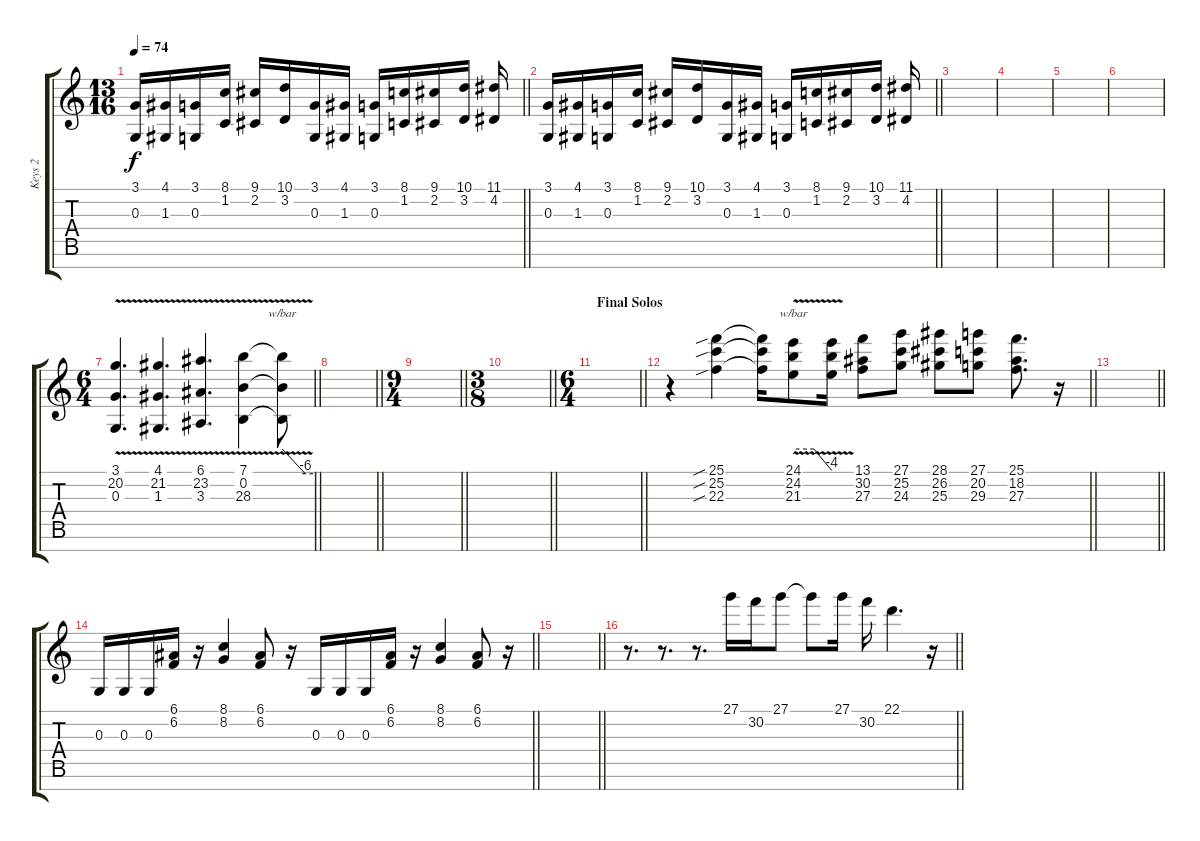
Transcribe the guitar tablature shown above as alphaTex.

\track ("Keys 2" "Keys 2") {instrument percussiveorgan}
\staff {score tabs}
\tuning (E4 B3 G3 D3 A2 E2 B1) {hide}
\ts (13 16)
\tempo 74
\clef g2
\barLineRight lightlight
\ks c
(3.1 0.3).16{dy f} (4.1 1.3).16 (3.1 0.3).16 (8.1 1.2).16 (9.1 2.2).16 (10.1 3.2).16 (3.1 0.3).16 (4.1 1.3).16 (3.1 0.3).16 (8.1 1.2).16 (9.1 2.2).16 (10.1 3.2).16 (11.1 4.2).16 |
\barLineRight lightlight
(3.1 0.3).16 (4.1 1.3).16 (3.1 0.3).16 (8.1 1.2).16 (9.1 2.2).16 (10.1 3.2).16 (3.1 0.3).16 (4.1 1.3).16 (3.1 0.3).16 (8.1 1.2).16 (9.1 2.2).16 (10.1 3.2).16 (11.1 4.2).16 |
|
|
|
|
\ts (6 4)
\barLineRight lightlight
(3.1{v} 20.2 0.3).4{d volume 11 instrument percussiveorgan} (4.1{v} 21.2 1.3{v}).4{d} (6.1{v} 23.2 3.3{v}).4{d} (7.1{v} 0.2{v} 28.3).4 (7.1{t} 0.2{t} 28.3{t}).8{tbe (custom default 0 0 45 -24 60 -24)} |
\barLineRight lightlight
|
\ts (9 4)
\barLineRight lightlight
|
\ts (3 8)
\barLineRight lightlight
|
\ts (6 4)
\section ("" "Final Solos")
\barLineRight lightlight
|
\barLineRight lightlight
r.4 (25.1{sib} 25.2{sib} 22.3{sib}).4 (25.1{t} 25.2{t} 22.3{t}).16 (24.1{v} 24.2{v} 21.3).8{tbe (custom default 0 0 32 0 60 -16)} (24.1{t} 24.2{t} 21.3{t}).16 (13.1 30.2 27.3).8 (27.1 25.2 24.3).8 (28.1 26.2 25.3).8 (27.1 20.2 29.3).8 (25.1 18.2 27.3).8{d} r.16 |
\barLineRight lightlight
|
\barLineRight lightlight
0.3.16 0.3.16 0.3.16 (6.1 6.2).16 r.16 (8.1 8.2).4 (6.1 6.2).8 r.16 0.3.16 0.3.16 0.3.16 (6.1 6.2).16 r.16 (8.1 8.2).4 (6.1 6.2).8 r.16 |
\barLineRight lightlight
|
\barLineRight lightlight
r.8{d volume 12 instrument rockorgan} r.8{d} r.8{d} 27.1.16 30.2.16 27.1.8 27.1{t}.8 27.1.16 30.2.16 22.1.4{d} r.16
